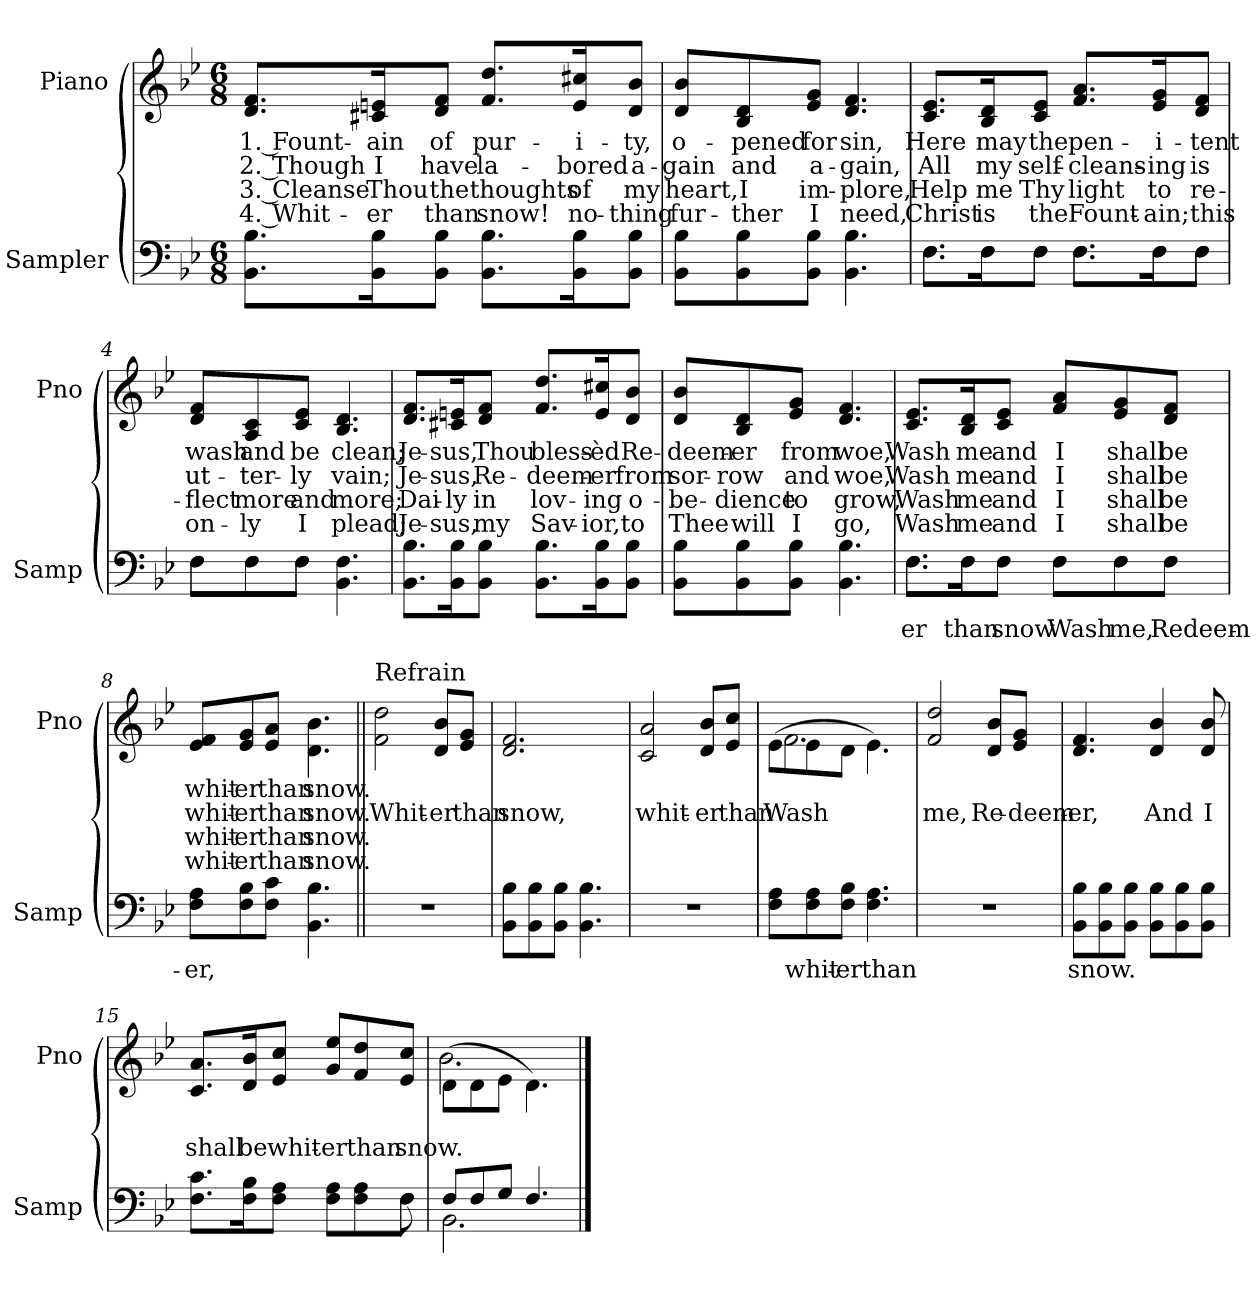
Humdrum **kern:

**kern	**text	**kern	**text	**text	**text	**text
*part2	*part2	*part1	*part1	*part1	*part1	*part1
*staff2	*staff2	*staff1	*staff1	*staff1	*staff1	*staff1
*I"Sampler	*	*I"Piano	*	*	*	*
*I'Samp	*	*I'Pno	*	*	*	*
*clefF4	*	*clefG2	*	*	*	*
*k[b-e-]	*	*k[b-e-]	*	*	*	*
*B-:	*	*B-:	*	*	*	*
*M6/8	*	*M6/8	*	*	*	*
=1	=1	=1	=1	=1	=1	=1
8.BB-\ 8.B-\L	.	8.d/ 8.f/L	1. Fount-	2. Though	3. Cleanse	4. Whit-
16BB-\ 16B-\K	.	16c#X/ 16en/K	-ain	I	Thou	-er
8BB-\ 8B-\J	.	8d/ 8f/J	of	have	the	than
8.BB-\ 8.B-\L	.	8.f/ 8.dd/L	pur-	la-	thoughts	snow!
16BB-\ 16B-\K	.	16e/ 16cc#X/K	-i-	-bored	of	no-
8BB-\ 8B-\J	.	8d/ 8b-/J	-ty,	a-	my	-thing
=2	=2	=2	=2	=2	=2	=2
8BB-\ 8B-\L	.	8d/ 8b-/L	o-	-gain	heart,	fur-
8BB-\ 8B-\	.	8B-/ 8d/	-pened	and	I	-ther
8BB-\ 8B-\J	.	8e-/ 8g/J	for	a-	im-	I
4.BB- 4.B-	.	4.d 4.f	sin,	-gain,	-plore,	need,
=3	=3	=3	=3	=3	=3	=3
*^	*	*	*	*	*	*
8.F\L	8.F\L	.	8.c/ 8.e-/L	Here	All	Help	Christ
16F\K	16F\K	.	16B-/ 16d/K	may	my	me	is
8F\J	8F\J	.	8c/ 8e-/J	the	self-	Thy	the
8.F\L	8.F\L	.	8.f/ 8.a/L	pen-	-cleans-	light	Fount-
16F\K	16F\K	.	16e-/ 16g/K	-i-	-ing	to	-ain;
8F\J	8F\J	.	8d/ 8f/J	-tent	is	re-	this
=4	=4	=4	=4	=4	=4	=4	=4
8F\L	8F\L	.	8d/ 8f/L	wash	ut-	-flect	on-
8F\	8F\	.	8A/ 8c/	and	-ter-	more	-ly
8F\J	8F\J	.	8c/ 8e-/J	be	-ly	and	I
4.BB- 4.F	4.ryy	.	4.B- 4.d	clean;	vain;	more;	plead;
*v	*v	*	*	*	*	*	*
=5	=5	=5	=5	=5	=5	=5
8.BB-\ 8.B-\L	.	8.d/ 8.f/L	Je-	Je-	Dai-	Je-
16BB-\ 16B-\K	.	16c#X/ 16en/K	-sus,	-sus,	-ly	-sus,
8BB-\ 8B-\J	.	8d/ 8f/J	Thou	Re-	in	my
8.BB-\ 8.B-\L	.	8.f/ 8.dd/L	bless-	-deem-	lov-	Sav-
16BB-\ 16B-\K	.	16e/ 16cc#X/K	-èd	-er	-ing	-ior,
8BB-\ 8B-\J	.	8d/ 8b-/J	Re-	from	o-	to
=6	=6	=6	=6	=6	=6	=6
8BB-\ 8B-\L	.	8d/ 8b-/L	-deem-	sor-	-be-	Thee
8BB-\ 8B-\	.	8B-/ 8d/	-er	-row	-dience	will
8BB-\ 8B-\J	.	8e-/ 8g/J	from	and	to	I
4.BB- 4.B-	.	4.d 4.f	woe,	woe,	grow,	go,
=7	=7	=7	=7	=7	=7	=7
*^	*	*	*	*	*	*
8.F\L	8.F\L	-er	8.c/ 8.e-/L	Wash	Wash	Wash	Wash
16F\K	16F\K	than	16B-/ 16d/K	me	me	me	me
8F\J	8F\J	snow	8c/ 8e-/J	and	and	and	and
8F\L	8F\L	Wash	8f/ 8a/L	I	I	I	I
8F\	8F\	me,	8e-/ 8g/	shall	shall	shall	shall
8F\J	8F\J	Redeem-	8d/ 8f/J	be	be	be	be
*v	*v	*	*	*	*	*	*
=8	=8	=8	=8	=8	=8	=8
8F\ 8A\L	-er,	8e-/ 8f/L	whit-	whit-	whit-	whit-
8F\ 8B-\	.	8e-/ 8g/	-er	-er	-er	-er
8F\ 8c\J	.	8e-/ 8a/J	than	than	than	than
4.BB- 4.B-	.	4.d\ 4.b-\	snow.	snow.	snow.	snow.
=9||	=9||	=9||	=9||	=9||	=9||	=9||
!	!	!LO:TX:t=Refrain	!	!	!	!
2.r	.	2f\ 2dd\	.	Whit-	.	.
.	.	8d/ 8b-/L	.	-er	.	.
.	.	8e-/ 8g/J	.	than	.	.
=10	=10	=10	=10	=10	=10	=10
8BB-\ 8B-\L	.	2.d 2.f	.	snow,	.	.
8BB-\ 8B-\	.	.	.	.	.	.
8BB-\ 8B-\J	.	.	.	.	.	.
4.BB- 4.B-	.	.	.	.	.	.
=11	=11	=11	=11	=11	=11	=11
2.r	.	2c 2a	.	whit-	.	.
.	.	8d/ 8b-/L	.	-er	.	.
.	.	8e-/ 8cc/J	.	than	.	.
=12	=12	=12	=12	=12	=12	=12
*	*	*^	*	*	*	*
8F\ 8A\L	.	(8e-\L	2.f	.	Wash	.	.
8F\ 8A\	whit-	8e-\	.	.	.	.	.
8F\ 8B-\J	-er	8d\J	.	.	.	.	.
4.F 4.A	than	4.e-\)	.	.	.	.	.
*	*	*v	*v	*	*	*	*
=13	=13	=13	=13	=13	=13	=13
2.r	.	2f 2dd	.	me,	.	.
.	.	8d/ 8b-/L	.	Re-	.	.
.	.	8e-/ 8g/J	.	-deem-	.	.
=14	=14	=14	=14	=14	=14	=14
8BB-\ 8B-\L	snow.	4.d 4.f	.	-er,	.	.
8BB-\ 8B-\	.	.	.	.	.	.
8BB-\ 8B-\J	.	.	.	.	.	.
8BB-\ 8B-\L	.	4d 4b-	.	And	.	.
8BB-\ 8B-\	.	.	.	.	.	.
8BB-\ 8B-\J	.	8d 8b-	.	I	.	.
=15	=15	=15	=15	=15	=15	=15
*^	*	*	*	*	*	*
8.F\ 8.c\L	8ryy	.	8.c/ 8.a/L	.	shall	.	.
*v	*v	*	*	*	*	*	*
16F\ 16B-\K	.	16d/ 16b-/K	.	be	.	.
8F\ 8A\J	.	8e-/ 8cc/J	.	whit-	.	.
8F\ 8A\L	.	8g/ 8ee-/L	.	-er	.	.
8F\ 8A\	.	8f/ 8dd/	.	than	.	.
*^	*	*	*	*	*	*
8F\J	8F	.	8e-/ 8cc/J	.	snow.	.	.
=16	=16	=16	=16	=16	=16	=16	=16
*	*	*	*^	*	*	*	*
8F/L	2.BB-	.	(8d\L	2.b-	.	.	.	.
8F/	.	.	8d\	.	.	.	.	.
8G/J	.	.	8e-\J	.	.	.	.	.
4.F/	.	.	4.d\)	.	.	.	.	.
*v	*v	*	*	*	*	*	*	*
*	*	*v	*v	*	*	*	*
==	==	==	==	==	==	==
*-	*-	*-	*-	*-	*-	*-
